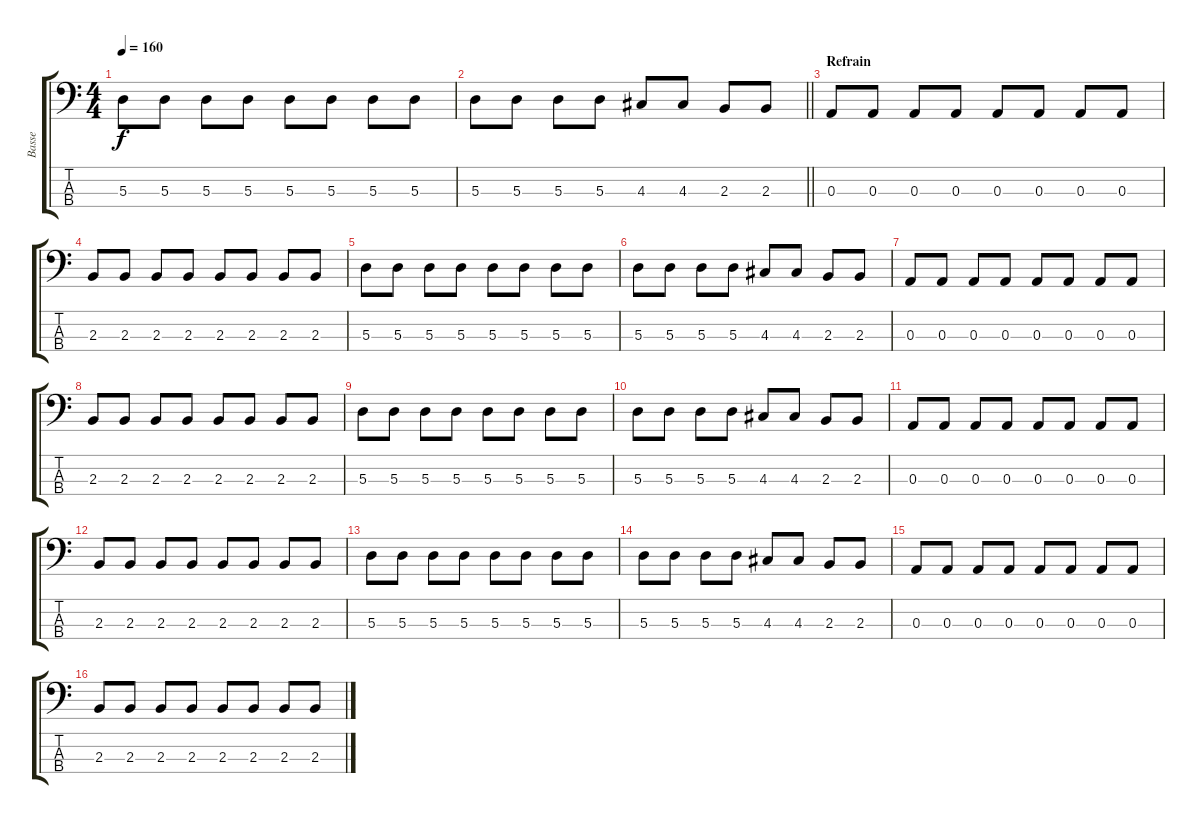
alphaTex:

\track ("Basse" "Basse") {instrument electricbassfinger}
\staff {score tabs}
\tuning (G2 D2 A1 E1) {hide}
\ts (4 4)
\tempo 160
\clef f4
\ks c
5.3.8{dy f} 5.3.8 5.3.8 5.3.8 5.3.8 5.3.8 5.3.8 5.3.8 |
\barLineRight lightlight
5.3.8 5.3.8 5.3.8 5.3.8 4.3.8 4.3.8 2.3.8 2.3.8 |
\section ("" "Refrain")
0.3.8 0.3.8 0.3.8 0.3.8 0.3.8 0.3.8 0.3.8 0.3.8 |
2.3.8 2.3.8 2.3.8 2.3.8 2.3.8 2.3.8 2.3.8 2.3.8 |
5.3.8 5.3.8 5.3.8 5.3.8 5.3.8 5.3.8 5.3.8 5.3.8 |
5.3.8 5.3.8 5.3.8 5.3.8 4.3.8 4.3.8 2.3.8 2.3.8 |
0.3.8 0.3.8 0.3.8 0.3.8 0.3.8 0.3.8 0.3.8 0.3.8 |
2.3.8 2.3.8 2.3.8 2.3.8 2.3.8 2.3.8 2.3.8 2.3.8 |
5.3.8 5.3.8 5.3.8 5.3.8 5.3.8 5.3.8 5.3.8 5.3.8 |
5.3.8 5.3.8 5.3.8 5.3.8 4.3.8 4.3.8 2.3.8 2.3.8 |
0.3.8 0.3.8 0.3.8 0.3.8 0.3.8 0.3.8 0.3.8 0.3.8 |
2.3.8 2.3.8 2.3.8 2.3.8 2.3.8 2.3.8 2.3.8 2.3.8 |
5.3.8 5.3.8 5.3.8 5.3.8 5.3.8 5.3.8 5.3.8 5.3.8 |
5.3.8 5.3.8 5.3.8 5.3.8 4.3.8 4.3.8 2.3.8 2.3.8 |
0.3.8 0.3.8 0.3.8 0.3.8 0.3.8 0.3.8 0.3.8 0.3.8 |
2.3.8 2.3.8 2.3.8 2.3.8 2.3.8 2.3.8 2.3.8 2.3.8
